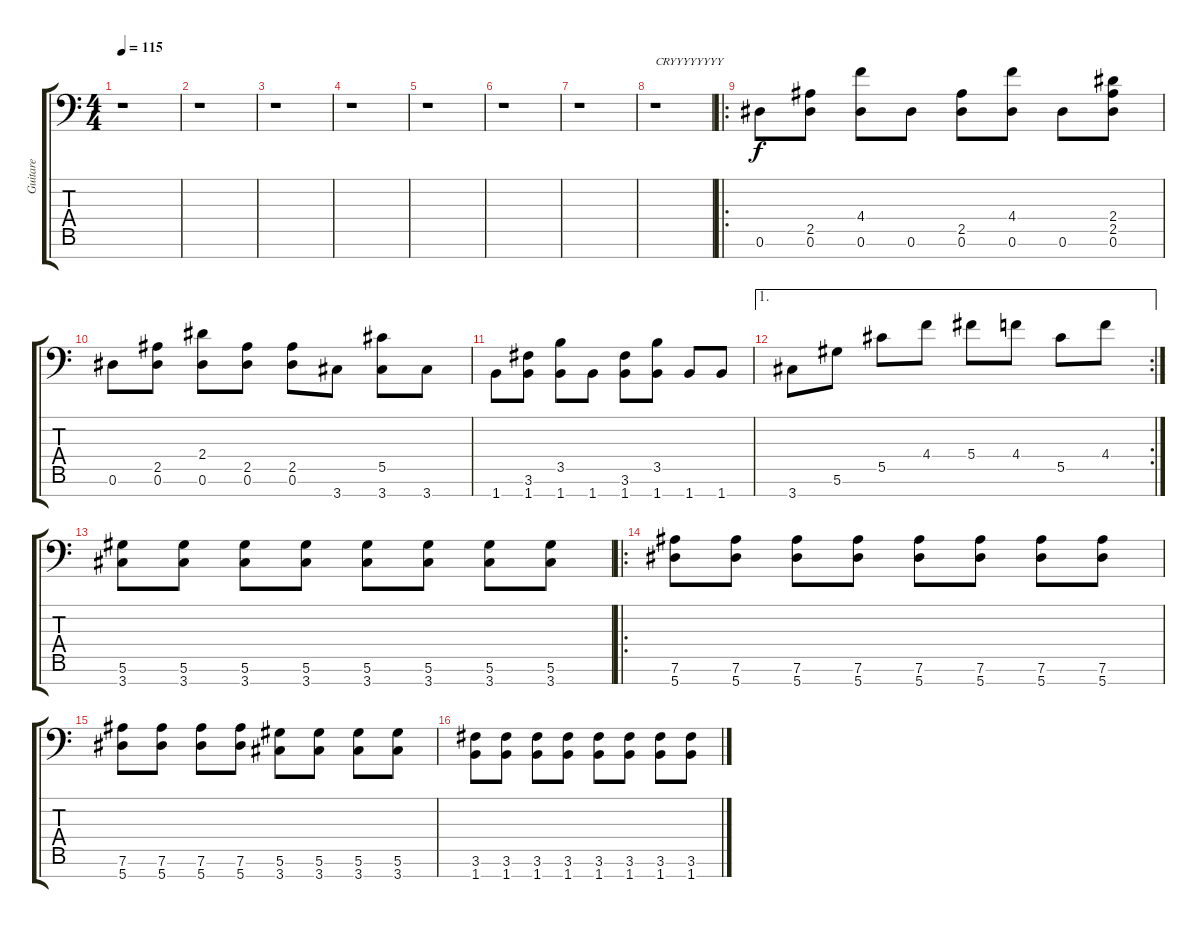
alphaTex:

\track ("Guitare" "Guitare") {instrument distortionguitar}
\staff {score tabs}
\tuning (Eb4 Bb3 Gb3 Db3 Ab2 Eb2 Bb1) {hide}
\ts (4 4)
\tempo 115
\clef f4
\ks c
r.1{dy f} |
r.1 |
r.1 |
r.1 |
r.1 |
r.1 |
r.1 |
r.1{txt "CRYYYYYYYY"} |
\ro
0.6.8 (2.5 0.6).8 (4.4 0.6).8 0.6.8 (2.5 0.6).8 (4.4 0.6).8 0.6.8 (2.4 2.5 0.6).8 |
0.6.8 (2.5 0.6).8 (2.4 0.6).8 (2.5 0.6).8 (2.5 0.6).8 3.7.8 (5.5 3.7).8 3.7.8 |
1.7.8 (3.6 1.7).8 (3.5 1.7).8 1.7.8 (3.6 1.7).8 (3.5 1.7).8 1.7.8 1.7.8 |
\ae 1
\rc 2
3.7.8 5.6.8 5.5.8 4.4.8 5.4.8 4.4.8 5.5.8 4.4.8 |
(5.6 3.7).8 (5.6 3.7).8 (5.6 3.7).8 (5.6 3.7).8 (5.6 3.7).8 (5.6 3.7).8 (5.6 3.7).8 (5.6 3.7).8 |
\ro
(7.6 5.7).8 (7.6 5.7).8 (7.6 5.7).8 (7.6 5.7).8 (7.6 5.7).8 (7.6 5.7).8 (7.6 5.7).8 (7.6 5.7).8 |
(7.6 5.7).8 (7.6 5.7).8 (7.6 5.7).8 (7.6 5.7).8 (5.6 3.7).8 (5.6 3.7).8 (5.6 3.7).8 (5.6 3.7).8 |
(3.6 1.7).8 (3.6 1.7).8 (3.6 1.7).8 (3.6 1.7).8 (3.6 1.7).8 (3.6 1.7).8 (3.6 1.7).8 (3.6 1.7).8
